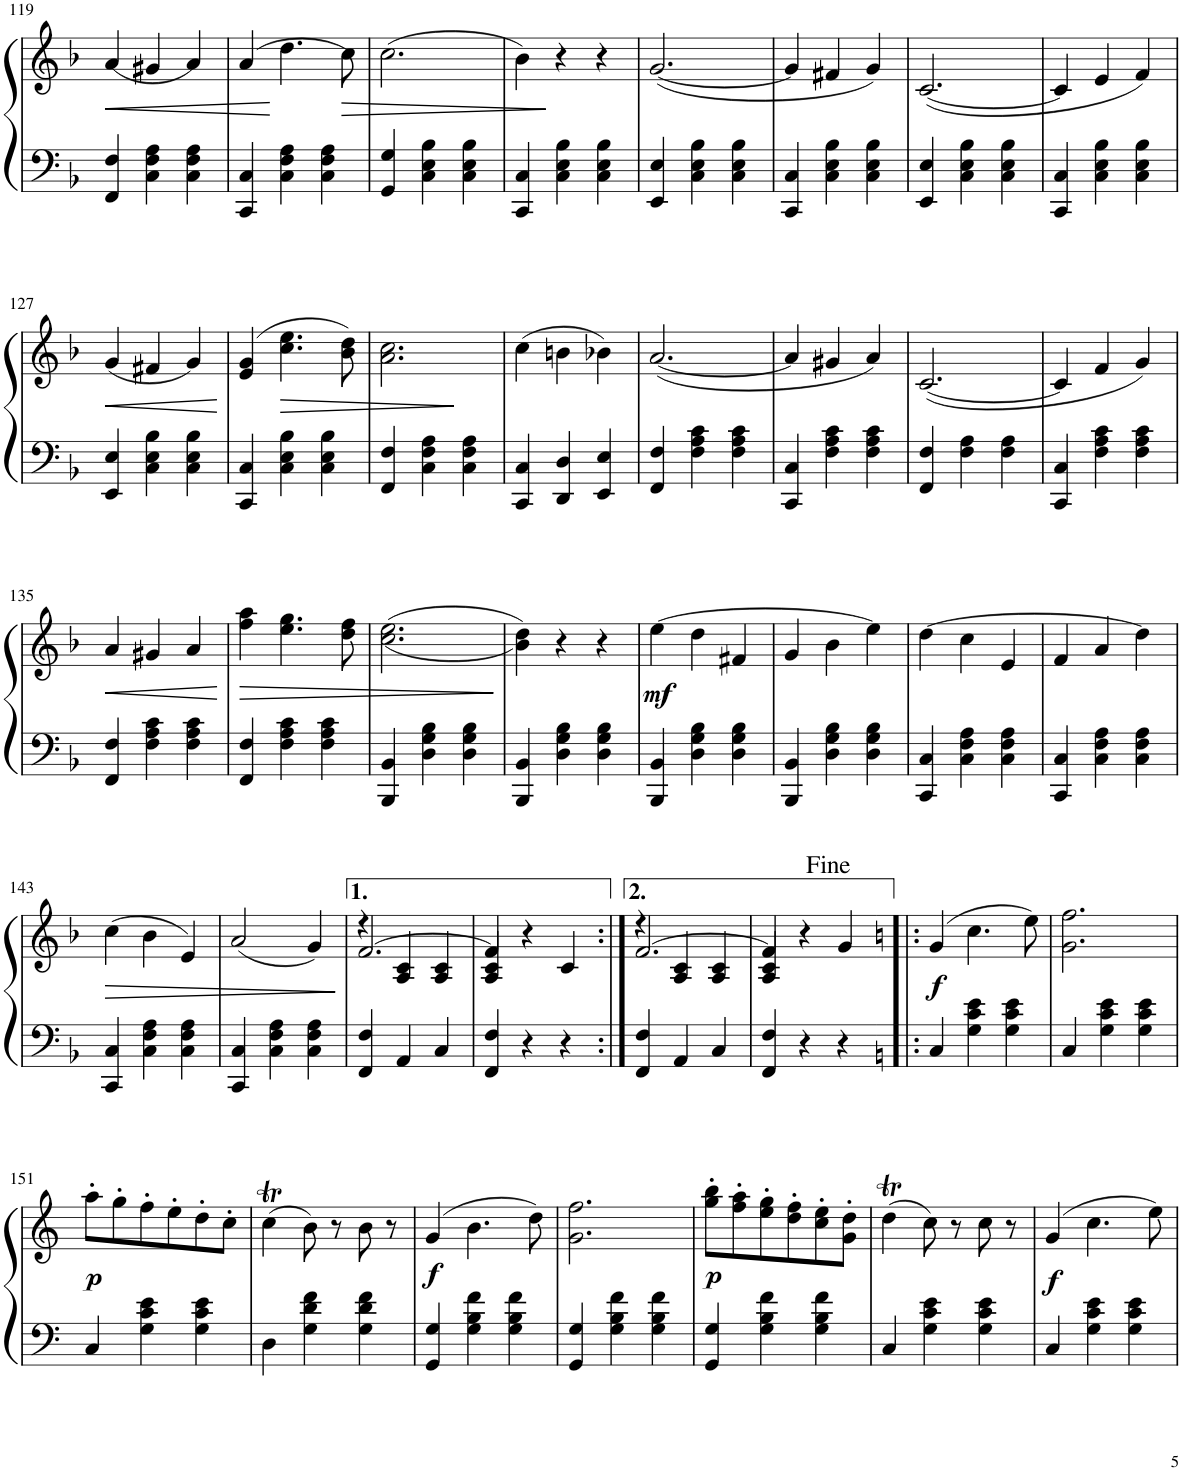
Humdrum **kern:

**kern	**kern	**dynam
*part1	*part1	*part1
*staff2	*staff1	*staff1/2
*I"Piano	*	*
*I'Pno.	*	*
!!LO:PB:g=z
*clefF4	*clefG2	*
*k[b-]	*k[b-]	*
*M3/4	*M3/4	*
=119	=119	=119
!	!	!LO:HP:b
4FF/ 4F/	(4a/	<
4C\ 4F\ 4A\	4g#X/	.
4C\ 4F\ 4A\	4a/)	.
=120	=120	=120
4CC/ 4C/	(4a/	.
4C\ 4F\ 4A\	4.dd\	[
4C\ 4F\ 4A\	.	.
!	!	!LO:HP:b
.	8cc\)	>
=121	=121	=121
4GG/ 4G/	(2.cc\	.
4C\ 4E\ 4B-\	.	.
4C\ 4E\ 4B-\	.	.
=122	=122	=122
4CC/ 4C/	4b-\)	.
4C\ 4E\ 4B-\	4r	]
4C\ 4E\ 4B-\	4r	.
=123	=123	=123
4EE/ 4E/	(<[2.g/	.
4C\ 4E\ 4B-\	.	.
4C\ 4E\ 4B-\	.	.
=124	=124	=124
4CC/ 4C/	4g/]	.
4C\ 4E\ 4B-\	4f#X/	.
4C\ 4E\ 4B-\	4g/)	.
=125	=125	=125
4EE/ 4E/	([2.c/	.
4C\ 4E\ 4B-\	.	.
4C\ 4E\ 4B-\	.	.
=126	=126	=126
4CC/ 4C/	4c/]	.
4C\ 4E\ 4B-\	4e/	.
4C\ 4E\ 4B-\	4f/)	.
!!LO:LB:g=z
=127	=127	=127
!	!	!LO:HP:b
4EE/ 4E/	(4g/	<
4C\ 4E\ 4B-\	4f#X/	.
4C\ 4E\ 4B-\	4g/)	.
.	.	[
=128	=128	=128
4CC/ 4C/	(4e/ 4g/	.
!	!	!LO:HP:b
4C\ 4E\ 4B-\	4.cc\ 4.ee\	>
4C\ 4E\ 4B-\	.	.
.	8b-\ 8dd\)	.
=129	=129	=129
4FF/ 4F/	2.a\ 2.cc\	.
4C\ 4F\ 4A\	.	.
4C\ 4F\ 4A\	.	.
.	.	]
=130	=130	=130
4CC/ 4C/	(4cc\	.
4DD/ 4D/	4bn\	.
4EE/ 4E/	4b-X\)	.
=131	=131	=131
4FF/ 4F/	(<[2.a/	.
4F\ 4A\ 4c\	.	.
4F\ 4A\ 4c\	.	.
=132	=132	=132
4CC/ 4C/	4a/]	.
4F\ 4A\ 4c\	4g#X/	.
4F\ 4A\ 4c\	4a/)	.
=133	=133	=133
4FF/ 4F/	(<[2.c/	.
4F\ 4A\	.	.
4F\ 4A\	.	.
=134	=134	=134
4CC/ 4C/	4c/]	.
4F\ 4A\ 4c\	4f/	.
4F\ 4A\ 4c\	4g/)	.
!!LO:LB:g=z
=135	=135	=135
!	!	!LO:HP:b
4FF/ 4F/	4a/	<
4F\ 4A\ 4c\	4g#X/	.
4F\ 4A\ 4c\	4a/	.
.	.	[
=136	=136	=136
!	!	!LO:HP:b
4FF/ 4F/	4ff\ 4aa\	>
4F\ 4A\ 4c\	4.ee\ 4.gg\	.
4F\ 4A\ 4c\	.	.
.	8dd\ 8ff\	.
=137	=137	=137
4BBB-/ 4BB-/	(<(2.cc\ 2.ee\	.
4D\ 4G\ 4B-\	.	.
4D\ 4G\ 4B-\	.	.
.	.	]
=138	=138	=138
4BBB-/ 4BB-/	4b-\ 4dd\))	.
4D\ 4G\ 4B-\	4r	.
4D\ 4G\ 4B-\	4r	.
=139	=139	=139
!	!	!LO:DY:b
4BBB-/ 4BB-/	[4ee\	mf
4D\ 4G\ 4B-\	4dd\	.
4D\ 4G\ 4B-\	4f#X/	.
=140	=140	=140
4BBB-/ 4BB-/	4g/	.
4D\ 4G\ 4B-\	4b-\	.
4D\ 4G\ 4B-\	4ee\]	.
=141	=141	=141
4CC/ 4C/	[4dd\	.
4C\ 4F\ 4A\	4cc\	.
4C\ 4F\ 4A\	4e/	.
=142	=142	=142
4CC/ 4C/	4f/	.
4C\ 4F\ 4A\	4a/	.
4C\ 4F\ 4A\	4dd\]	.
!!LO:LB:g=z
=143	=143	=143
!	!	!LO:HP:b
4CC/ 4C/	(4cc\	>
4C\ 4F\ 4A\	4b-\	.
4C\ 4F\ 4A\	4e/)	.
=144	=144	=144
4CC/ 4C/	(2a/	.
4C\ 4F\ 4A\	.	.
4C\ 4F\ 4A\	4g/)	.
.	.	]
=145	=145	=145
*	*^	*
4FF/ 4F/	4r	[2.f/	.
4AA/	4A/ 4c/	.	.
4C/	4A/ 4c/	.	.
=146	=146	=146	=146
4FF/ 4F/	4A/ 4c/	4f/]	.
4r	4r	2ryy	.
4r	4c/	.	.
=147:|!	=147:|!	=147:|!	=147:|!
4FF/ 4F/	4r	[2.f/	.
4AA/	4A/ 4c/	.	.
4C/	4A/ 4c/	.	.
=148	=148	=148	=148
4FF/ 4F/	4A/ 4c/	4f/]	.
4r	4r	2ryy	.
4r	4g/	.	.
*	*v	*v	*
=149!|:	=149!|:	=149!|:
*k[]	*k[]	*
!	!	!LO:DY:b
4C/	(4g/	f
4G\ 4c\ 4e\	4.cc\	.
4G\ 4c\ 4e\	.	.
.	8ee\)	.
=150	=150	=150
4C/	2.g\ 2.ff\	.
4G\ 4c\ 4e\	.	.
4G\ 4c\ 4e\	.	.
!!LO:LB:g=z
=151	=151	=151
!	!	!LO:DY:b
4C/	8aa'\L	p
.	8gg'\	.
4G\ 4c\ 4e\	8ff'\	.
.	8ee'\	.
4G\ 4c\ 4e\	8dd'\	.
.	8cc'\J	.
=152	=152	=152
4D\	(4ccT\	.
4G\ 4d\ 4f\	8b\)	.
.	8r	.
4G\ 4d\ 4f\	8b\	.
.	8r	.
=153	=153	=153
!	!	!LO:DY:b
4GG/ 4G/	(4g/	f
4G\ 4B\ 4f\	4.b\	.
4G\ 4B\ 4f\	.	.
.	8dd\)	.
=154	=154	=154
4GG/ 4G/	2.g\ 2.ff\	.
4G\ 4B\ 4f\	.	.
4G\ 4B\ 4f\	.	.
=155	=155	=155
!	!	!LO:DY:b
4GG/ 4G/	8gg\' 8bb\'L	p
.	8ff\' 8aa\'	.
4G\ 4B\ 4f\	8ee\' 8gg\'	.
.	8dd\' 8ff\'	.
4G\ 4B\ 4f\	8cc\' 8ee\'	.
.	8g\' 8dd\'J	.
=156	=156	=156
4C/	(4ddT\	.
4G\ 4c\ 4e\	8cc\)	.
.	8r	.
4G\ 4c\ 4e\	8cc\	.
.	8r	.
=157	=157	=157
!	!	!LO:DY:b
4C/	(4g/	f
4G\ 4c\ 4e\	4.cc\	.
4G\ 4c\ 4e\	.	.
.	8ee\)	.
=	=	=
*-	*-	*-
